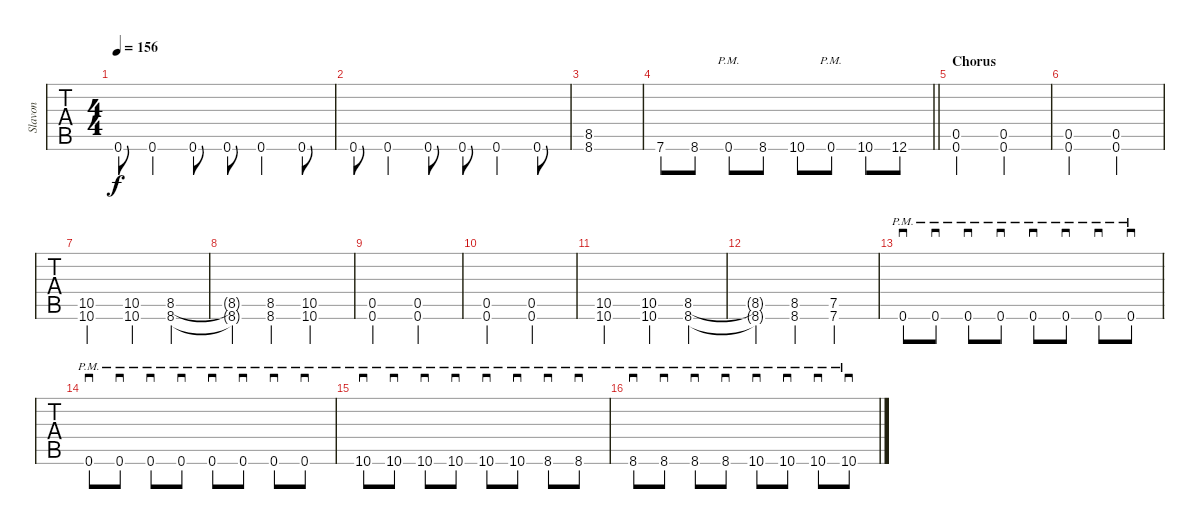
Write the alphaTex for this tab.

\track ("Slavon" "Slavon") {instrument distortionguitar}
\staff {tabs}
\tuning (Eb4 Bb3 Gb3 Db3 Ab2 Db2) {hide}
\ts (4 4)
\tempo 156
\clef g2
\ks c
0.6.8{dy f} 0.6.4 0.6.8 0.6.8 0.6.4 0.6.8 |
0.6.8 0.6.4 0.6.8 0.6.8 0.6.4 0.6.8 |
(8.5 8.6).1 |
\barLineRight lightlight
7.6.8 8.6.8 0.6{pm}.8 8.6.8 10.6.8 0.6{pm}.8 10.6.8 12.6.8 |
\section ("" "Chorus")
(0.5 0.6).2 (0.5 0.6).2 |
(0.5 0.6).2 (0.5 0.6).2 |
(10.5 10.6).2 (10.5 10.6).4 (8.5 8.6).4 |
(8.5{t} 8.6{t}).4 (8.5 8.6).4 (10.5 10.6).2 |
(0.5 0.6).2 (0.5 0.6).2 |
(0.5 0.6).2 (0.5 0.6).2 |
(10.5 10.6).2 (10.5 10.6).4 (8.5 8.6).4 |
(8.5{t} 8.6{t}).4 (8.5 8.6).4 (7.5 7.6).2 |
0.6{pm}.8{sd} 0.6{pm}.8{sd} 0.6{pm}.8{sd} 0.6{pm}.8{sd} 0.6{pm}.8{sd} 0.6{pm}.8{sd} 0.6{pm}.8{sd} 0.6{pm}.8{sd} |
0.6{pm}.8{sd} 0.6{pm}.8{sd} 0.6{pm}.8{sd} 0.6{pm}.8{sd} 0.6{pm}.8{sd} 0.6{pm}.8{sd} 0.6{pm}.8{sd} 0.6{pm}.8{sd} |
10.6{pm}.8{sd} 10.6{pm}.8{sd} 10.6{pm}.8{sd} 10.6{pm}.8{sd} 10.6{pm}.8{sd} 10.6{pm}.8{sd} 8.6{pm}.8{sd} 8.6{pm}.8{sd} |
8.6{pm}.8{sd} 8.6{pm}.8{sd} 8.6{pm}.8{sd} 8.6{pm}.8{sd} 10.6{pm}.8{sd} 10.6{pm}.8{sd} 10.6{pm}.8{sd} 10.6{pm}.8{sd}
